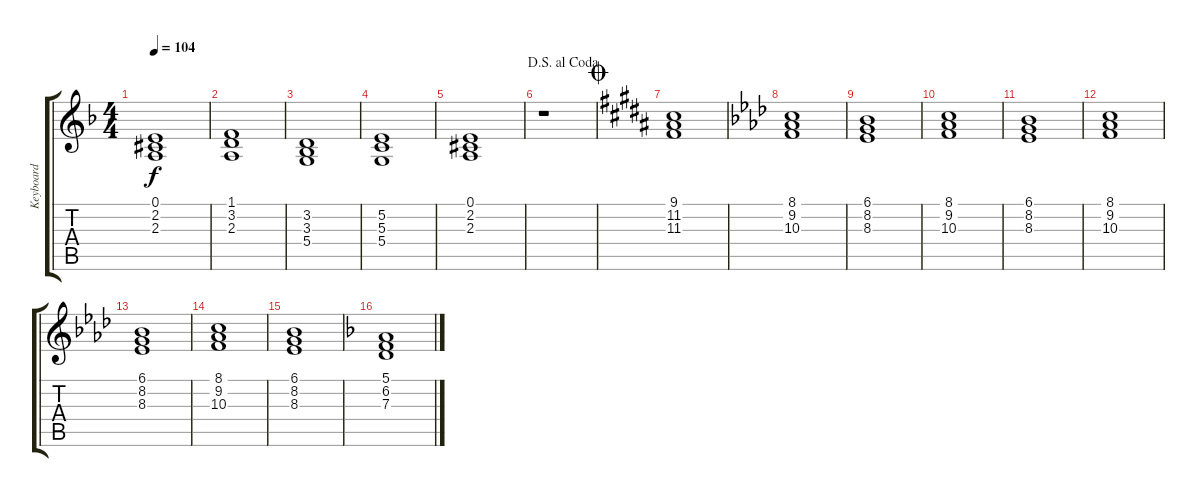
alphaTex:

\track ("Keyboard" "Keyboard") {instrument synthstrings1}
\staff {score tabs}
\tuning (E4 B3 G3 D3 A2 E2) {hide}
\ts (4 4)
\tempo 104
\clef g2
\ks f
(0.1 2.2{acc #} 2.3).1{dy f} |
(1.1 3.2 2.3).1 |
(3.2 3.3 5.4).1 |
(5.2 5.3 5.4).1 |
(0.1 2.2{acc #} 2.3).1 |
\jump dalsegnoalcoda
r.1 |
\jump coda
\ks b
(9.1 11.2 11.3).1 |
\ks ab
(8.1 9.2 10.3).1 |
(6.1 8.2 8.3).1 |
(8.1 9.2 10.3).1 |
(6.1 8.2 8.3).1 |
(8.1 9.2 10.3).1 |
(6.1 8.2 8.3).1 |
(8.1 9.2 10.3).1 |
(6.1 8.2 8.3).1 |
\ks f
(5.1 6.2 7.3).1
